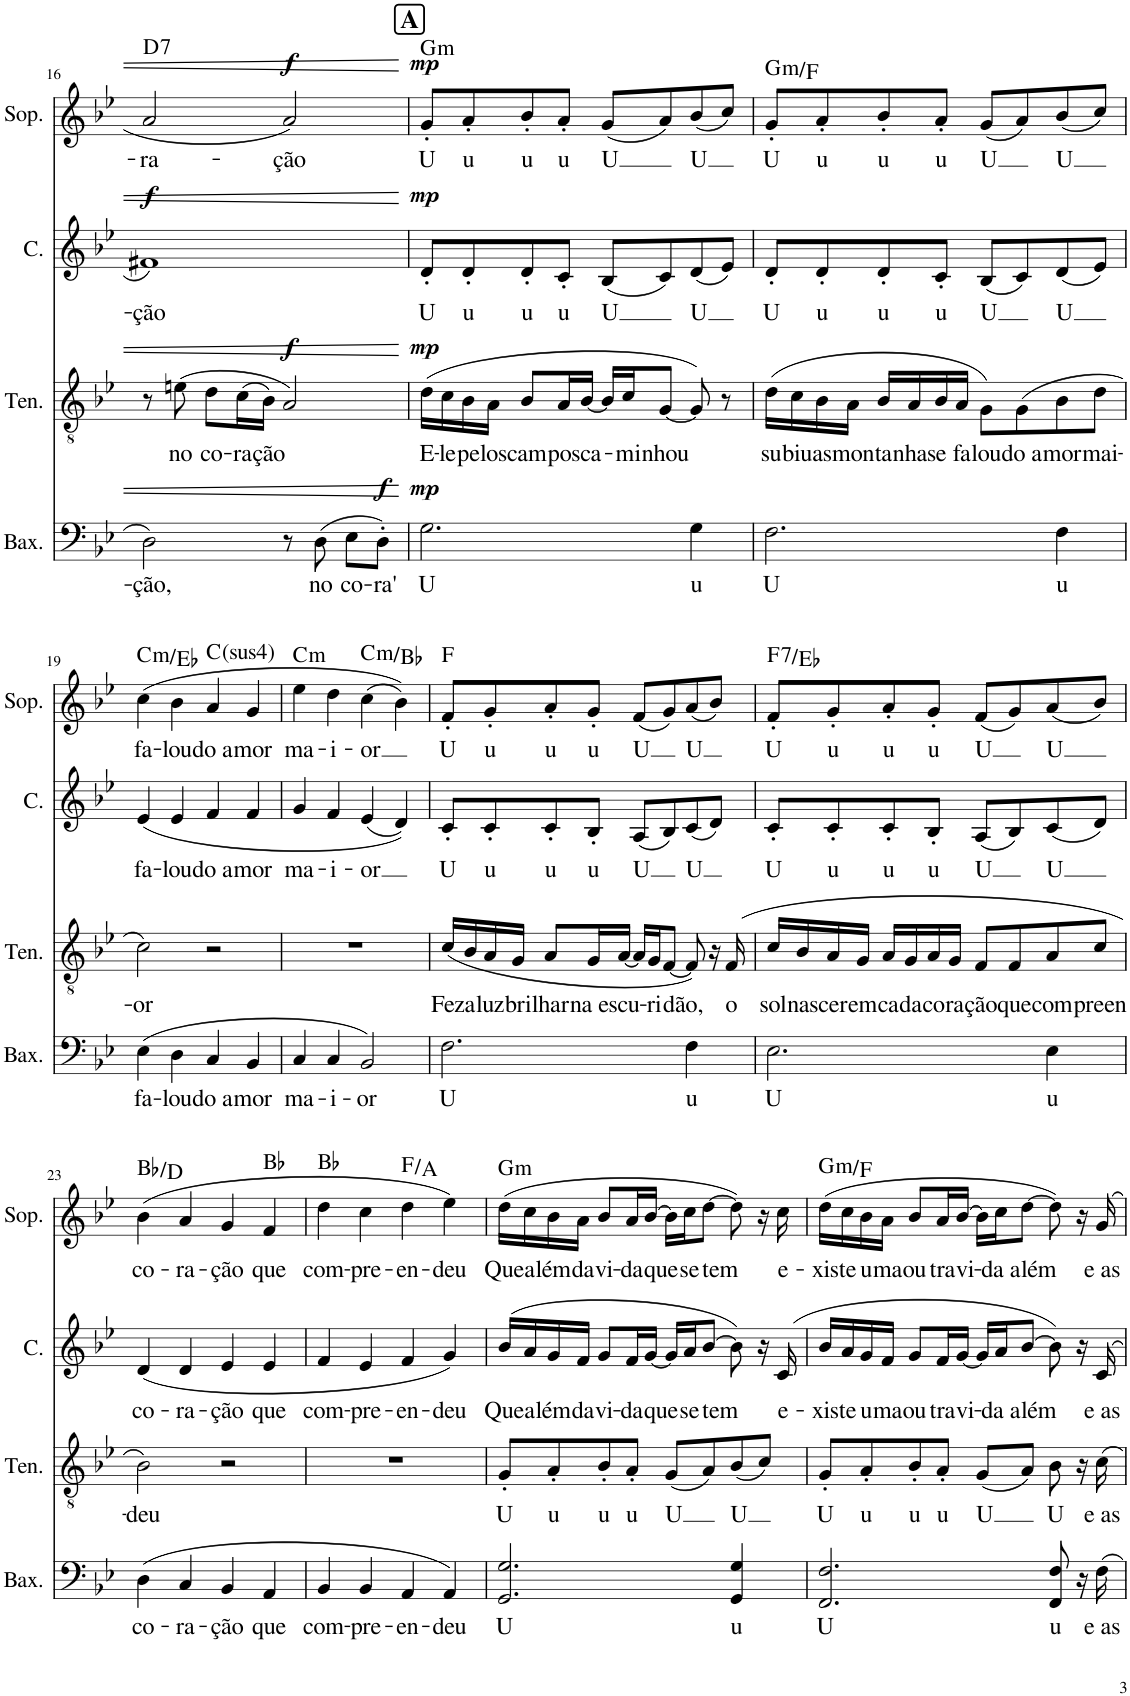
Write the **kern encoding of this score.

**kern	**text	**dynam	**kern	**text	**dynam	**kern	**text	**dynam	**kern	**text	**dynam	**harte
*part4	*part4	*part4	*part3	*part3	*part3	*part2	*part2	*part2	*part1	*part1	*part1	*part1
*staff4	*staff4	*staff4	*staff3	*staff3	*staff3	*staff2	*staff2	*staff2	*staff1	*staff1	*staff1	*
*I"Baixo	*	*	*I"Tenor	*	*	*I"Contralto	*	*	*I"Soprano	*	*	*
*I'Bax.	*	*	*I'Ten.	*	*	*I'C.	*	*	*I'Sop.	*	*	*
!!LO:PB:g=z
*clefF4	*	*	*clefGv2	*	*	*clefG2	*	*	*clefG2	*	*	*
*k[b-e-]	*	*	*k[b-e-]	*	*	*k[b-e-]	*	*	*k[b-e-]	*	*	*
*M4/4	*	*	*M4/4	*	*	*M4/4	*	*	*M4/4	*	*	*
=16	=16	=16	=16	=16	=16	=16	=16	=16	=16	=16	=16	=16
!	!LO:LY:b	!	!	!	!	!	!LO:LY:b	!LO:DY:a	!	!LO:LY:b	!	!LO:H:kt=7
2D\	-ção,	.	8r	.	.	1f#X	-ção	f	2a/	-ra-	.	D:7
!	!	!	!	!LO:LY:b	!	!	!	!	!	!	!	!
.	.	.	(8en\	no	.	.	.	.	.	.	.	.
!	!	!	!	!LO:LY:b	!	!	!	!	!	!	!	!
.	.	.	8d\L	co-	.	.	.	.	.	.	.	.
!	!	!	!	!LO:LY:b	!	!	!	!	!	!	!	!
.	.	.	(16c\L	-ra-	.	.	.	.	.	.	.	.
!	!	!	!	!LO:LY:b	!	!	!	!	!	!	!	!
.	.	.	16B-\JJ)	-ção	.	.	.	.	.	.	.	.
!	!	!	!	!	!LO:DY:a	!	!	!	!	!LO:LY:b	!LO:DY:a	!
8r	.	.	2A/)	.	f	.	.	.	2a/	-ção	f	.
!	!LO:LY:b	!	!	!	!	!	!	!	!	!	!	!
(8D\	no	.	.	.	.	.	.	.	.	.	.	.
!	!LO:LY:b	!	!	!	!	!	!	!	!	!	!	!
8E-\L	co-	.	.	.	.	.	.	.	.	.	.	.
!	!LO:LY:b	!LO:DY:a	!	!	!	!	!	!	!	!	!	!
8D'\J)	-ra'	f	.	.	.	.	.	.	.	.	.	.
!!LO:REH:place=s1:a:B:cj:fs=14:t=A
=17	=17	=17	=17	=17	=17	=17	=17	=17	=17	=17	=17	=17
!	!LO:LY:b	!LO:DY:a	!	!LO:LY:b	!LO:DY:a	!	!LO:LY:b	!LO:DY:a	!	!LO:LY:b	!LO:DY:a	!LO:H:kt=m
2.G\	U	mp	(16d\LL	E-	mp	8d'/L	U	mp	8g'/L	U	mp	G:min
!	!	!	!	!LO:LY:b	!	!	!	!	!	!	!	!
.	.	.	16c\	-le	.	.	.	.	.	.	.	.
!	!	!	!	!LO:LY:b	!	!	!LO:LY:b	!	!	!LO:LY:b	!	!
.	.	.	16B-\	pe-	.	8d'/	u	.	8a'/	u	.	.
!	!	!	!	!LO:LY:b	!	!	!	!	!	!	!	!
.	.	.	16A\JJ	-los	.	.	.	.	.	.	.	.
!	!	!	!	!LO:LY:b	!	!	!LO:LY:b	!	!	!LO:LY:b	!	!
.	.	.	8B-/L	cam-	.	8d'/	u	.	8b-'/	u	.	.
!	!	!	!	!LO:LY:b	!	!	!LO:LY:b	!	!	!LO:LY:b	!	!
.	.	.	16A/L	-pos	.	8c'/J	u	.	8a'/J	u	.	.
!	!	!	!	!LO:LY:b	!	!	!	!	!	!	!	!
.	.	.	[16B-/JJ	ca-	.	.	.	.	.	.	.	.
!	!	!	!	!	!	!	!LO:LY:b	!	!	!LO:LY:b	!	!
.	.	.	16B-/LL]	.	.	(8B-/L	U	.	(8g/L	U	.	.
!	!	!	!	!LO:LY:b	!	!	!	!	!	!	!	!
.	.	.	16c/J	-mi-	.	.	.	.	.	.	.	.
!	!	!	!	!LO:LY:b	!	!	!	!	!	!	!	!
.	.	.	[8G/J	-nhou	.	8c/)	.	.	8a/)	.	.	.
!	!LO:LY:b	!	!	!	!	!	!LO:LY:b	!	!	!LO:LY:b	!	!
4G\	u	.	8G/])	.	.	(8d/	U	.	(8b-/	U	.	.
.	.	.	8r	.	.	8e-/J)	.	.	8cc/J)	.	.	.
=18	=18	=18	=18	=18	=18	=18	=18	=18	=18	=18	=18	=18
!	!LO:LY:b	!	!	!LO:LY:b	!	!	!LO:LY:b	!	!	!LO:LY:b	!	!LO:H:kt=m
2.F\	U	.	(16d\LL	su-	.	8d'/L	U	.	8g'/L	U	.	G:min/b7
!	!	!	!	!LO:LY:b	!	!	!	!	!	!	!	!
.	.	.	16c\	-biu	.	.	.	.	.	.	.	.
!	!	!	!	!LO:LY:b	!	!	!LO:LY:b	!	!	!LO:LY:b	!	!
.	.	.	16B-\	as	.	8d'/	u	.	8a'/	u	.	.
!	!	!	!	!LO:LY:b	!	!	!	!	!	!	!	!
.	.	.	16A\JJ	mon-	.	.	.	.	.	.	.	.
!	!	!	!	!LO:LY:b	!	!	!LO:LY:b	!	!	!LO:LY:b	!	!
.	.	.	16B-/LL	-ta-	.	8d'/	u	.	8b-'/	u	.	.
!	!	!	!	!LO:LY:b	!	!	!	!	!	!	!	!
.	.	.	16A/	-nhas	.	.	.	.	.	.	.	.
!	!	!	!	!LO:LY:b	!	!	!LO:LY:b	!	!	!LO:LY:b	!	!
.	.	.	16B-/	e	.	8c'/J	u	.	8a'/J	u	.	.
!	!	!	!	!LO:LY:b	!	!	!	!	!	!	!	!
.	.	.	16A/JJ	fa-	.	.	.	.	.	.	.	.
!	!	!	!	!LO:LY:b	!	!	!LO:LY:b	!	!	!LO:LY:b	!	!
.	.	.	8G\L)	-lou	.	(8B-/L	U	.	(8g/L	U	.	.
!	!	!	!	!LO:LY:b	!	!	!	!	!	!	!	!
.	.	.	(8G\	do a-	.	8c/)	.	.	8a/)	.	.	.
!	!LO:LY:b	!	!	!LO:LY:b	!	!	!LO:LY:b	!	!	!LO:LY:b	!	!
4F\	u	.	8B-\	-mor	.	(8d/	U	.	(8b-/	U	.	.
!	!	!	!	!LO:LY:b	!	!	!	!	!	!	!	!
.	.	.	8d\J	mai-	.	8e-/J)	.	.	8cc/J)	.	.	.
!!LO:LB:g=z
=19	=19	=19	=19	=19	=19	=19	=19	=19	=19	=19	=19	=19
!	!LO:LY:b	!	!	!LO:LY:b	!	!	!LO:LY:b	!	!	!LO:LY:b	!	!LO:H:kt=m
(4E-\	fa-	.	2c\)	-or	.	(4e-/	fa-	.	(4cc\	fa-	.	C:min/b3
!	!LO:LY:b	!	!	!	!	!	!LO:LY:b	!	!	!LO:LY:b	!	!
4D\	-lou	.	.	.	.	4e-/	-lou	.	4b-\	-lou	.	.
!	!LO:LY:b	!	!	!	!	!	!LO:LY:b	!	!	!LO:LY:b	!	!LO:H:kt=4
4C/	do a-	.	2r	.	.	4f/	do a-	.	4a/	do a-	.	C:sus4
!	!LO:LY:b	!	!	!	!	!	!LO:LY:b	!	!	!LO:LY:b	!	!
4BB-/	-mor	.	.	.	.	4f/	-mor	.	4g/	-mor	.	.
=20	=20	=20	=20	=20	=20	=20	=20	=20	=20	=20	=20	=20
!	!LO:LY:b	!	!	!	!	!	!LO:LY:b	!	!	!LO:LY:b	!	!LO:H:kt=m
4C/	ma-	.	1r	.	.	4g/	ma-	.	4ee-\	ma-	.	C:min
!	!LO:LY:b	!	!	!	!	!	!LO:LY:b	!	!	!LO:LY:b	!	!
4C/	-i-	.	.	.	.	4f/	-i-	.	4dd\	-i-	.	.
!	!LO:LY:b	!	!	!	!	!	!LO:LY:b	!	!	!LO:LY:b	!	!LO:H:kt=m
2BB-/)	-or	.	.	.	.	(4e-/	-or	.	(4cc\	-or	.	C:min/b7
.	.	.	.	.	.	4d/))	.	.	4b-\))	.	.	.
=21	=21	=21	=21	=21	=21	=21	=21	=21	=21	=21	=21	=21
!	!LO:LY:b	!	!	!LO:LY:b	!	!	!LO:LY:b	!	!	!LO:LY:b	!	!
2.F\	U	.	(16c/LL	Fez	.	8c'/L	U	.	8f'/L	U	.	F:maj
!	!	!	!	!LO:LY:b	!	!	!	!	!	!	!	!
.	.	.	16B-/	a	.	.	.	.	.	.	.	.
!	!	!	!	!LO:LY:b	!	!	!LO:LY:b	!	!	!LO:LY:b	!	!
.	.	.	16A/	luz	.	8c'/	u	.	8g'/	u	.	.
!	!	!	!	!LO:LY:b	!	!	!	!	!	!	!	!
.	.	.	16G/JJ	bri-	.	.	.	.	.	.	.	.
!	!	!	!	!LO:LY:b	!	!	!LO:LY:b	!	!	!LO:LY:b	!	!
.	.	.	8A/L	-lhar	.	8c'/	u	.	8a'/	u	.	.
!	!	!	!	!LO:LY:b	!	!	!LO:LY:b	!	!	!LO:LY:b	!	!
.	.	.	16G/L	na es-	.	8B-'/J	u	.	8g'/J	u	.	.
!	!	!	!	!LO:LY:b	!	!	!	!	!	!	!	!
.	.	.	[16A/JJ	-cu-	.	.	.	.	.	.	.	.
!	!	!	!	!	!	!	!LO:LY:b	!	!	!LO:LY:b	!	!
.	.	.	16A/LL]	.	.	(8A/L	U	.	(8f/L	U	.	.
!	!	!	!	!LO:LY:b	!	!	!	!	!	!	!	!
.	.	.	16G/J	-ri-	.	.	.	.	.	.	.	.
!	!	!	!	!LO:LY:b	!	!	!	!	!	!	!	!
.	.	.	[8F/J	-dão,	.	8B-/)	.	.	8g/)	.	.	.
!	!LO:LY:b	!	!	!	!	!	!LO:LY:b	!	!	!LO:LY:b	!	!
4F\	u	.	8F/])	.	.	(8c/	U	.	(8a/	U	.	.
.	.	.	16r	.	.	8d/J)	.	.	8b-/J)	.	.	.
!	!	!	!	!LO:LY:b	!	!	!	!	!	!	!	!
.	.	.	(16F/	o	.	.	.	.	.	.	.	.
=22	=22	=22	=22	=22	=22	=22	=22	=22	=22	=22	=22	=22
!	!LO:LY:b	!	!	!LO:LY:b	!	!	!LO:LY:b	!	!	!LO:LY:b	!	!LO:H:kt=7
2.E-\	U	.	16c/LL	sol	.	8c'/L	U	.	8f'/L	U	.	F:7/b7
!	!	!	!	!LO:LY:b	!	!	!	!	!	!	!	!
.	.	.	16B-/	nas-	.	.	.	.	.	.	.	.
!	!	!	!	!LO:LY:b	!	!	!LO:LY:b	!	!	!LO:LY:b	!	!
.	.	.	16A/	-cer	.	8c'/	u	.	8g'/	u	.	.
!	!	!	!	!LO:LY:b	!	!	!	!	!	!	!	!
.	.	.	16G/JJ	em	.	.	.	.	.	.	.	.
!	!	!	!	!LO:LY:b	!	!	!LO:LY:b	!	!	!LO:LY:b	!	!
.	.	.	16A/LL	ca-	.	8c'/	u	.	8a'/	u	.	.
!	!	!	!	!LO:LY:b	!	!	!	!	!	!	!	!
.	.	.	16G/	-da	.	.	.	.	.	.	.	.
!	!	!	!	!LO:LY:b	!	!	!LO:LY:b	!	!	!LO:LY:b	!	!
.	.	.	16A/	co-	.	8B-'/J	u	.	8g'/J	u	.	.
!	!	!	!	!LO:LY:b	!	!	!	!	!	!	!	!
.	.	.	16G/JJ	-ra-	.	.	.	.	.	.	.	.
!	!	!	!	!LO:LY:b	!	!	!LO:LY:b	!	!	!LO:LY:b	!	!
.	.	.	8F/L	-ção	.	(8A/L	U	.	(8f/L	U	.	.
!	!	!	!	!LO:LY:b	!	!	!	!	!	!	!	!
.	.	.	8F/	que	.	8B-/)	.	.	8g/)	.	.	.
!	!LO:LY:b	!	!	!LO:LY:b	!	!	!LO:LY:b	!	!	!LO:LY:b	!	!
4E-\	u	.	8A/	com-	.	(8c/	U	.	(8a/	U	.	.
!	!	!	!	!LO:LY:b	!	!	!	!	!	!	!	!
.	.	.	8c/J	-preen-	.	8d/J)	.	.	8b-/J)	.	.	.
!!LO:LB:g=z
=23	=23	=23	=23	=23	=23	=23	=23	=23	=23	=23	=23	=23
!	!LO:LY:b	!	!	!LO:LY:b	!	!	!LO:LY:b	!	!	!LO:LY:b	!	!
(4D\	co-	.	2B-\)	-deu	.	(4d/	co-	.	(4b-\	co-	.	Bb:maj/3
!	!LO:LY:b	!	!	!	!	!	!LO:LY:b	!	!	!LO:LY:b	!	!
4C/	-ra-	.	.	.	.	4d/	-ra-	.	4a/	-ra-	.	.
!	!LO:LY:b	!	!	!	!	!	!LO:LY:b	!	!	!LO:LY:b	!	!
4BB-/	-ção	.	2r	.	.	4e-/	-ção	.	4g/	-ção	.	.
!	!LO:LY:b	!	!	!	!	!	!LO:LY:b	!	!	!LO:LY:b	!	!
4AA/	que	.	.	.	.	4e-/	que	.	4f/	que	.	Bb:maj
=24	=24	=24	=24	=24	=24	=24	=24	=24	=24	=24	=24	=24
!	!LO:LY:b	!	!	!	!	!	!LO:LY:b	!	!	!LO:LY:b	!	!
4BB-/	com-	.	1r	.	.	4f/	com-	.	4dd\	com-	.	Bb:maj
!	!LO:LY:b	!	!	!	!	!	!LO:LY:b	!	!	!LO:LY:b	!	!
4BB-/	-pre-	.	.	.	.	4e-/	-pre-	.	4cc\	-pre-	.	.
!	!LO:LY:b	!	!	!	!	!	!LO:LY:b	!	!	!LO:LY:b	!	!
4AA/	-en-	.	.	.	.	4f/	-en-	.	4dd\	-en-	.	F:maj/3
!	!LO:LY:b	!	!	!	!	!	!LO:LY:b	!	!	!LO:LY:b	!	!
4AA/)	-deu	.	.	.	.	4g/)	-deu	.	4ee-\)	-deu	.	.
=25	=25	=25	=25	=25	=25	=25	=25	=25	=25	=25	=25	=25
!	!LO:LY:b	!	!	!LO:LY:b	!	!	!LO:LY:b	!	!	!LO:LY:b	!	!LO:H:kt=m
2.GG/ 2.G/	U	.	8G'/L	U	.	(16b-/LL	Que	.	(16dd\LL	Que	.	G:min
!	!	!	!	!	!	!	!LO:LY:b	!	!	!LO:LY:b	!	!
.	.	.	.	.	.	16a/	a-	.	16cc\	a-	.	.
!	!	!	!	!LO:LY:b	!	!	!LO:LY:b	!	!	!LO:LY:b	!	!
.	.	.	8A'/	u	.	16g/	-lém	.	16b-\	-lém	.	.
!	!	!	!	!	!	!	!LO:LY:b	!	!	!LO:LY:b	!	!
.	.	.	.	.	.	16f/JJ	da	.	16a\JJ	da	.	.
!	!	!	!	!LO:LY:b	!	!	!LO:LY:b	!	!	!LO:LY:b	!	!
.	.	.	8B-'/	u	.	8g/L	vi-	.	8b-/L	vi-	.	.
!	!	!	!	!LO:LY:b	!	!	!LO:LY:b	!	!	!LO:LY:b	!	!
.	.	.	8A'/J	u	.	16f/L	-da	.	16a/L	-da	.	.
!	!	!	!	!	!	!	!LO:LY:b	!	!	!LO:LY:b	!	!
.	.	.	.	.	.	[16g/JJ	que	.	[16b-/JJ	que	.	.
!	!	!	!	!LO:LY:b	!	!	!	!	!	!	!	!
.	.	.	(8G/L	U	.	16g/LL]	.	.	16b-\LL]	.	.	.
!	!	!	!	!	!	!	!LO:LY:b	!	!	!LO:LY:b	!	!
.	.	.	.	.	.	16a/J	se	.	16cc\J	se	.	.
!	!	!	!	!	!	!	!LO:LY:b	!	!	!LO:LY:b	!	!
.	.	.	8A/)	.	.	[8b-/J	tem	.	[8dd\J	tem	.	.
!	!LO:LY:b	!	!	!LO:LY:b	!	!	!	!	!	!	!	!
4GG/ 4G/	u	.	(8B-/	U	.	8b-\])	.	.	8dd\])	.	.	.
.	.	.	8c/J)	.	.	16r	.	.	16r	.	.	.
!	!	!	!	!	!	!	!LO:LY:b	!	!	!LO:LY:b	!	!
.	.	.	.	.	.	(16c/	e-	.	16cc\	e-	.	.
=26	=26	=26	=26	=26	=26	=26	=26	=26	=26	=26	=26	=26
!	!LO:LY:b	!	!	!LO:LY:b	!	!	!LO:LY:b	!	!	!LO:LY:b	!	!LO:H:kt=m
2.FF/ 2.F/	U	.	8G'/L	U	.	16b-/LL	-xis-	.	(16dd\LL	-xis-	.	G:min/b7
!	!	!	!	!	!	!	!LO:LY:b	!	!	!LO:LY:b	!	!
.	.	.	.	.	.	16a/	-te	.	16cc\	-te	.	.
!	!	!	!	!LO:LY:b	!	!	!LO:LY:b	!	!	!LO:LY:b	!	!
.	.	.	8A'/	u	.	16g/	u-	.	16b-\	u-	.	.
!	!	!	!	!	!	!	!LO:LY:b	!	!	!LO:LY:b	!	!
.	.	.	.	.	.	16f/JJ	-ma	.	16a\JJ	-ma	.	.
!	!	!	!	!LO:LY:b	!	!	!LO:LY:b	!	!	!LO:LY:b	!	!
.	.	.	8B-'/	u	.	8g/L	ou-	.	8b-/L	ou-	.	.
!	!	!	!	!LO:LY:b	!	!	!LO:LY:b	!	!	!LO:LY:b	!	!
.	.	.	8A'/J	u	.	16f/L	-tra	.	16a/L	-tra	.	.
!	!	!	!	!	!	!	!LO:LY:b	!	!	!LO:LY:b	!	!
.	.	.	.	.	.	[16g/JJ	vi-	.	[16b-/JJ	vi-	.	.
!	!	!	!	!LO:LY:b	!	!	!	!	!	!	!	!
.	.	.	(8G/L	U	.	16g/LL]	.	.	16b-\LL]	.	.	.
!	!	!	!	!	!	!	!LO:LY:b	!	!	!LO:LY:b	!	!
.	.	.	.	.	.	16a/J	-da a-	.	16cc\J	-da a-	.	.
!	!	!	!	!	!	!	!LO:LY:b	!	!	!LO:LY:b	!	!
.	.	.	8A/J)	.	.	[8b-/J	-lém	.	[8dd\J	-lém	.	.
!	!LO:LY:b	!	!	!LO:LY:b	!	!	!	!	!	!	!	!
8FF/ 8F/	u	.	8B-\	U	.	8b-\])	.	.	8dd\])	.	.	.
16r	.	.	16r	.	.	16r	.	.	16r	.	.	.
!	!LO:LY:b	!	!	!LO:LY:b	!	!	!LO:LY:b	!	!	!LO:LY:b	!	!
16F\	e as-	.	16c\	e as-	.	16c/	e as-	.	16g/	e as-	.	.
=	=	=	=	=	=	=	=	=	=	=	=	=
*-	*-	*-	*-	*-	*-	*-	*-	*-	*-	*-	*-	*-
